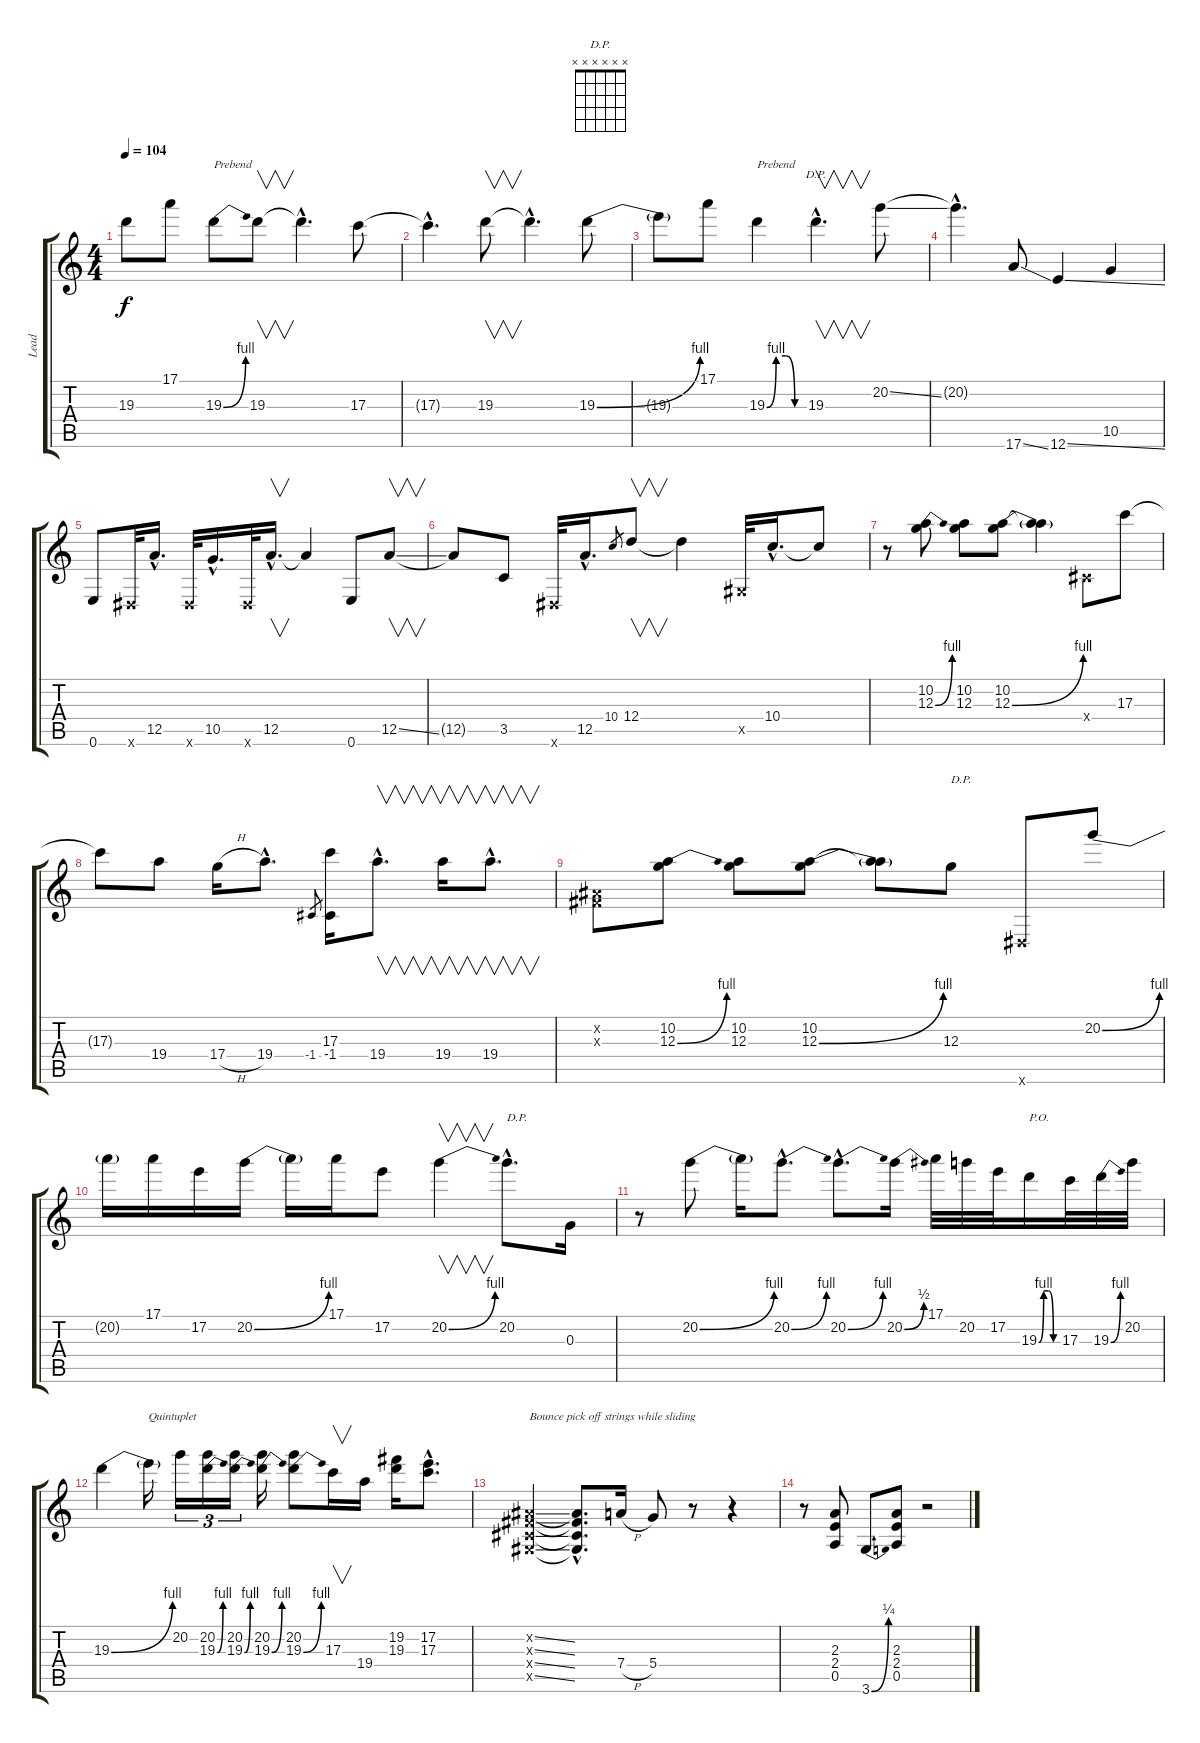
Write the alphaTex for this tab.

\track ("Lead" "Lead") {instrument distortionguitar}
\staff {score tabs}
\tuning (E4 B3 G3 D3 A2 E2) {hide}
\chord ("D.P." x x x x x x) {firstfret 0}
\ts (4 4)
\tempo 104
\clef g2
\ks c
19.3{t}.8{dy f} 17.1.8 19.3{be (bend 0 0 60 4)}.8{txt "Prebend"} 19.3.8{v} 19.3{hac t}.4{d} 17.3.8 |
17.3{hac t}.4{d} 19.3.8{v} 19.3{hac t}.4{d} 19.3{be (bend 0 0 60 4)}.8 |
19.3{t}.8 17.1.8 19.3{be (custom 0 0 15 4 30 4 45 0 60 0)}.4{txt "Prebend"} 19.3{hac}.4{v d ch "D.P."} 20.2{ss}.8 |
20.2{hac t}.4{d} 17.6{ss}.8 12.6{ss}.4 10.5.4 |
0.6.8 -1.6{x}.32 12.5{hac}.16{d} -1.6{x}.32 10.5{hac}.16{d} -1.6{x}.32 12.5{hac}.16{v d} 12.5{t}.4 0.6.8 12.5{ss}.8{v} |
12.5{t}.8 3.5.8 -1.6{x}.32 12.5{hac}.16{d} 10.4.8{gr} 12.4.8{v} 12.4{t}.4 -1.5{x}.32 10.4{hac}.16{d} 10.4{t}.8 |
r.8 (10.2 12.3{be (bend 0 0 60 4)}).8 (10.2 12.3).8 (10.2 12.3{be (bend 0 0 60 4)}).8 (10.2{t} 12.3{t}).4 -1.4{x}.8 17.3.8 |
17.3{t}.8 19.4.8 17.4{h}.16 19.4{hac}.8{d} -1.4.8{gr} (17.3 -1.4).16 19.4{hac}.8{v d} 19.4.16{v} 19.4{hac}.8{v d} |
(-1.2{x} -1.3{x}).8 (10.2 12.3{be (bend 0 0 60 4)}).8 (10.2 12.3).8 (10.2 12.3{be (bend 0 0 60 4)}).8 (10.2{t} 12.3{t}).8 12.3.8{txt "D.P."} -1.6{x}.8 20.2{be (bend 0 0 60 4)}.8 |
20.2{t}.16 17.1.16 17.2.16 20.2{be (bend 0 0 60 4)}.16 20.2{t}.16 17.1.16 17.2.8 20.2{be (bend 0 0 60 4)}.4{v} 20.2{hac}.8{d txt "D.P."} 0.3.16 |
r.8 20.2{be (bend 0 0 60 4)}.8 20.2{t}.16 20.2{be (bend 0 0 60 4) hac}.8{d} 20.2{be (bend 0 0 60 4) hac}.8{d} 20.2{be (bend 0 0 60 2)}.16 17.1.32 20.2.32 17.2.32 19.3{be (custom 0 0 15 4 30 4 45 0 60 0)}.16{txt "P.O."} 17.3.32 19.3{be (bend 0 0 60 4)}.32 20.2.32 |
19.3{be (bend 0 0 60 4)}.4 19.3{t}.16{txt "Quintuplet"} 20.2.16{tu (3 2)} (20.2 19.3{be (bend 0 0 60 4)}).16{tu (3 2)} (20.2 19.3{be (bend 0 0 60 4)}).16{tu (3 2)} (20.2 19.3{be (bend 0 0 60 4)}).16 (20.2 19.3{be (bend 0 0 60 4)}).8 17.3.16{v} 19.4.16 (19.2 19.3).16 (17.2{hac} 17.3{hac}).8{d} |
(-1.2{ss x} -1.3{ss x} -1.4{ss x} -1.5{ss x}).4{txt "Bounce pick off strings while sliding"} (-1.2{hac t} -1.3{hac t} -1.4{hac t} -1.5{hac t}).8{d} 7.4{h}.16 5.4.8 r.8 r.4 |
r.8 (2.3 2.4 0.5).8 3.6{be (bend 0 0 60 1)}.8 (2.3 2.4 0.5).8 r.2
